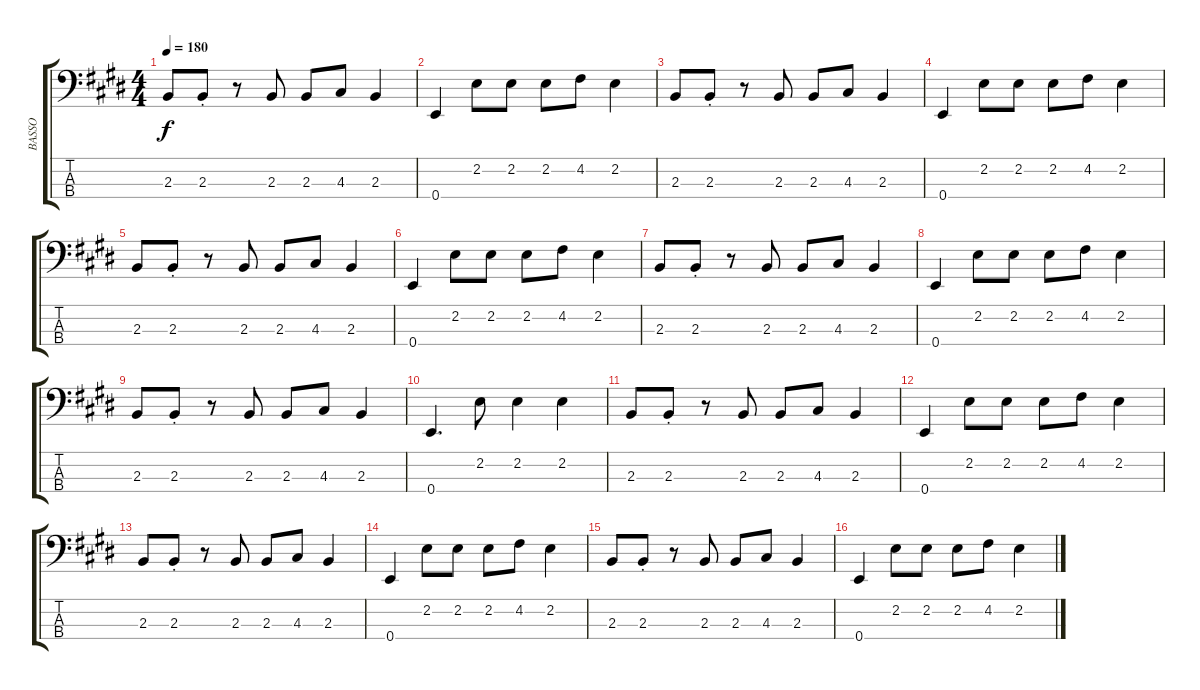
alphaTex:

\track ("BASSO" "BASSO") {instrument electricbasspick}
\staff {score tabs}
\tuning (G2 D2 A1 E1) {hide}
\ts (4 4)
\tempo 180
\clef f4
\ks e
2.3.8{dy f} 2.3{st}.8 r.8 2.3.8 2.3.8 4.3.8 2.3.4 |
0.4.4 2.2.8 2.2.8 2.2.8 4.2.8 2.2.4 |
2.3.8 2.3{st}.8 r.8 2.3.8 2.3.8 4.3.8 2.3.4 |
0.4.4 2.2.8 2.2.8 2.2.8 4.2.8 2.2.4 |
2.3.8 2.3{st}.8 r.8 2.3.8 2.3.8 4.3.8 2.3.4 |
0.4.4 2.2.8 2.2.8 2.2.8 4.2.8 2.2.4 |
2.3.8 2.3{st}.8 r.8 2.3.8 2.3.8 4.3.8 2.3.4 |
0.4.4 2.2.8 2.2.8 2.2.8 4.2.8 2.2.4 |
2.3.8 2.3{st}.8 r.8 2.3.8 2.3.8 4.3.8 2.3.4 |
0.4.4{d} 2.2.8 2.2.4 2.2.4 |
2.3.8 2.3{st}.8 r.8 2.3.8 2.3.8 4.3.8 2.3.4 |
0.4.4 2.2.8 2.2.8 2.2.8 4.2.8 2.2.4 |
2.3.8 2.3{st}.8 r.8 2.3.8 2.3.8 4.3.8 2.3.4 |
0.4.4 2.2.8 2.2.8 2.2.8 4.2.8 2.2.4 |
2.3.8 2.3{st}.8 r.8 2.3.8 2.3.8 4.3.8 2.3.4 |
0.4.4 2.2.8 2.2.8 2.2.8 4.2.8 2.2.4
